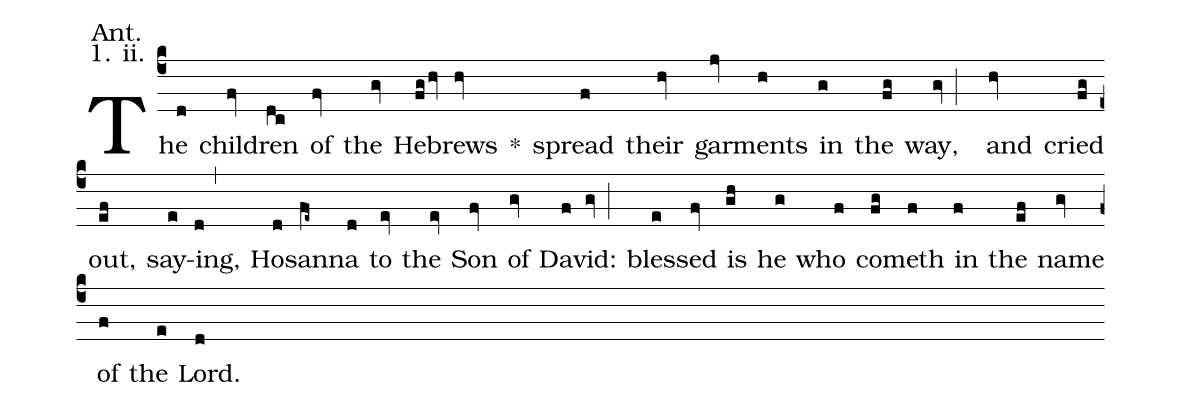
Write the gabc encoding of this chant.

annotation: Ant.;
annotation: 1. ii.;
%%
(c4) The(d) child(fv)ren(dc) of(fv) the(gv) He(fghv)brews(hv) <sp>*</sp>() spread(f) their(hv) gar(jv)ments(h) in(g) the(fg) way,(gv;) and(hv) cried(fg) out,(ef) say(e)ing,(d,) Ho(d)san(fe~)na(d) to(ev) the(ev) Son(fv) of(gv) Da(f)vid:(gv;) bles(e)sed(fv) is(gh) he(g) who(f) com(fg)eth(f) in(f) the(ef) name(gv) of(f) the(e) Lord.(d)
